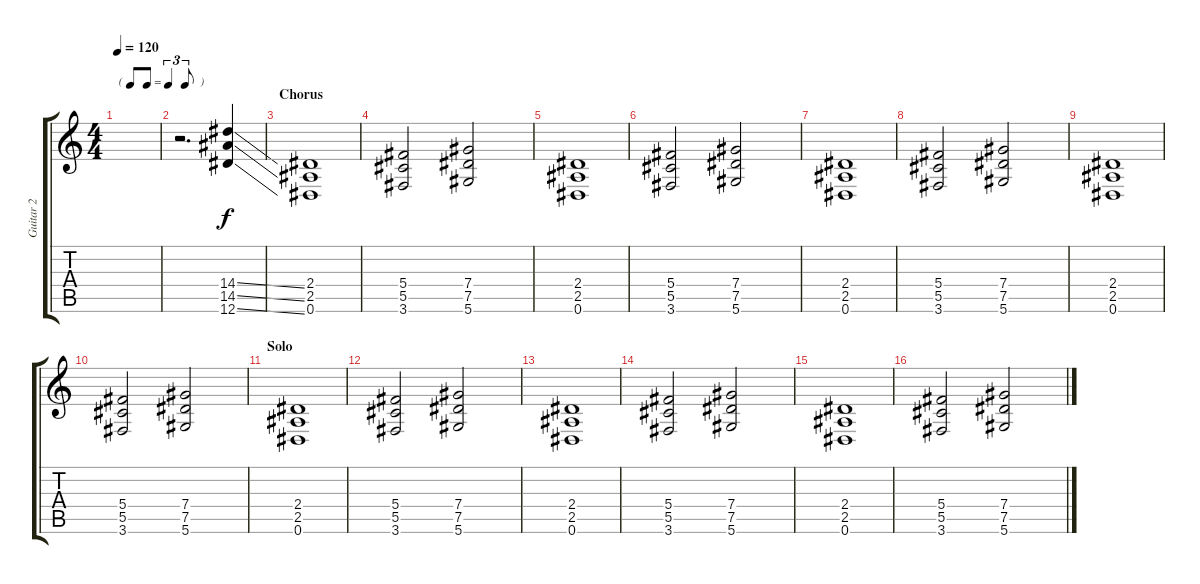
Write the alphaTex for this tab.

\track ("Guitar 2" "Guitar 2") {instrument distortionguitar}
\staff {score tabs}
\tuning (Eb4 Bb3 Gb3 Db3 Ab2 Eb2) {hide}
\ts (4 4)
\tf triplet8th
\tempo 120
\clef g2
\ks c
|
r.2{d} (14.4{ss} 14.5{ss} 12.6{ss}).4 |
\section ("" "Chorus")
(2.4 2.5 0.6).1{volume 16} |
(5.4 5.5 3.6).2 (7.4 7.5 5.6).2 |
(2.4 2.5 0.6).1 |
(5.4 5.5 3.6).2 (7.4 7.5 5.6).2 |
(2.4 2.5 0.6).1 |
(5.4 5.5 3.6).2 (7.4 7.5 5.6).2 |
(2.4 2.5 0.6).1 |
(5.4 5.5 3.6).2 (7.4 7.5 5.6).2 |
\section ("" "Solo")
(2.4 2.5 0.6).1 |
(5.4 5.5 3.6).2 (7.4 7.5 5.6).2 |
(2.4 2.5 0.6).1 |
(5.4 5.5 3.6).2 (7.4 7.5 5.6).2 |
(2.4 2.5 0.6).1 |
(5.4 5.5 3.6).2 (7.4 7.5 5.6).2
